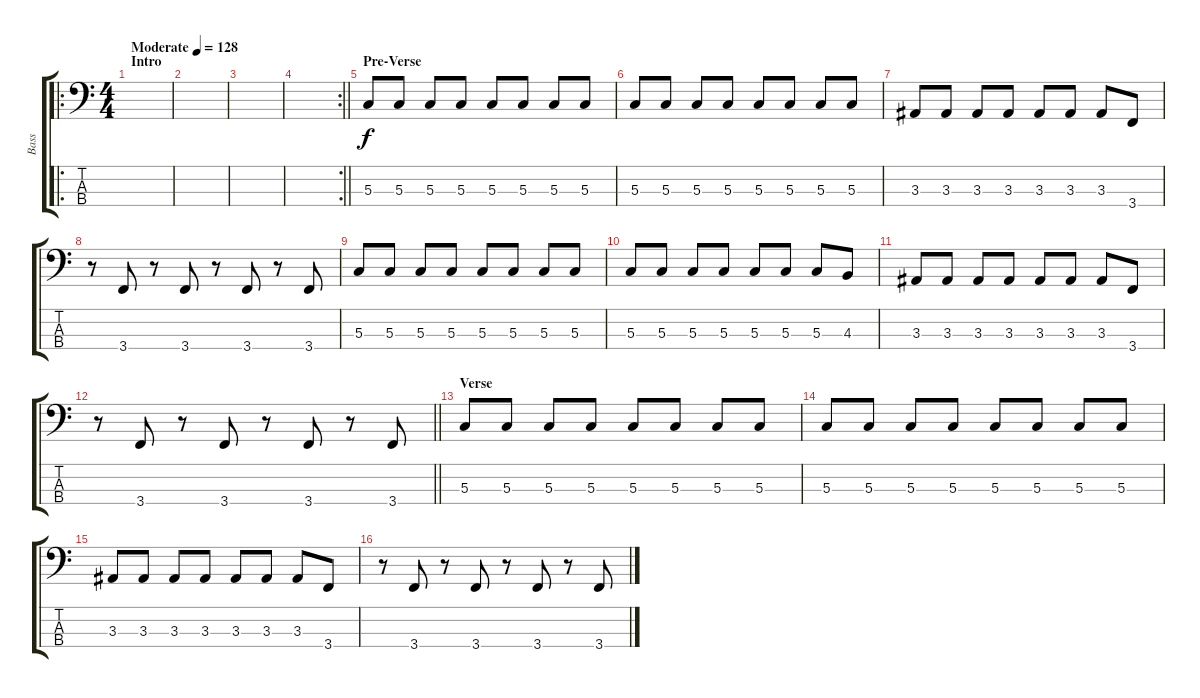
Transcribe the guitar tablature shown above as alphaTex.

\track ("Bass" "Bass") {instrument electricbasspick}
\staff {score tabs}
\tuning (F2 C2 G1 D1) {hide}
\ro
\ts (4 4)
\section ("" "Intro")
\tempo (128 "Moderate")
\clef f4
\ks c
|
|
|
\rc 2
\barLineRight lightlight
|
\section ("" "Pre-Verse")
5.3.8 5.3.8 5.3.8 5.3.8 5.3.8 5.3.8 5.3.8 5.3.8 |
5.3.8 5.3.8 5.3.8 5.3.8 5.3.8 5.3.8 5.3.8 5.3.8 |
3.3.8 3.3.8 3.3.8 3.3.8 3.3.8 3.3.8 3.3.8 3.4.8 |
r.8 3.4.8 r.8 3.4.8 r.8 3.4.8 r.8 3.4.8 |
5.3.8 5.3.8 5.3.8 5.3.8 5.3.8 5.3.8 5.3.8 5.3.8 |
5.3.8 5.3.8 5.3.8 5.3.8 5.3.8 5.3.8 5.3.8 4.3.8 |
3.3.8 3.3.8 3.3.8 3.3.8 3.3.8 3.3.8 3.3.8 3.4.8 |
\barLineRight lightlight
r.8 3.4.8 r.8 3.4.8 r.8 3.4.8 r.8 3.4.8 |
\section ("" "Verse")
5.3.8 5.3.8 5.3.8 5.3.8 5.3.8 5.3.8 5.3.8 5.3.8 |
5.3.8 5.3.8 5.3.8 5.3.8 5.3.8 5.3.8 5.3.8 5.3.8 |
3.3.8 3.3.8 3.3.8 3.3.8 3.3.8 3.3.8 3.3.8 3.4.8 |
r.8 3.4.8 r.8 3.4.8 r.8 3.4.8 r.8 3.4.8
